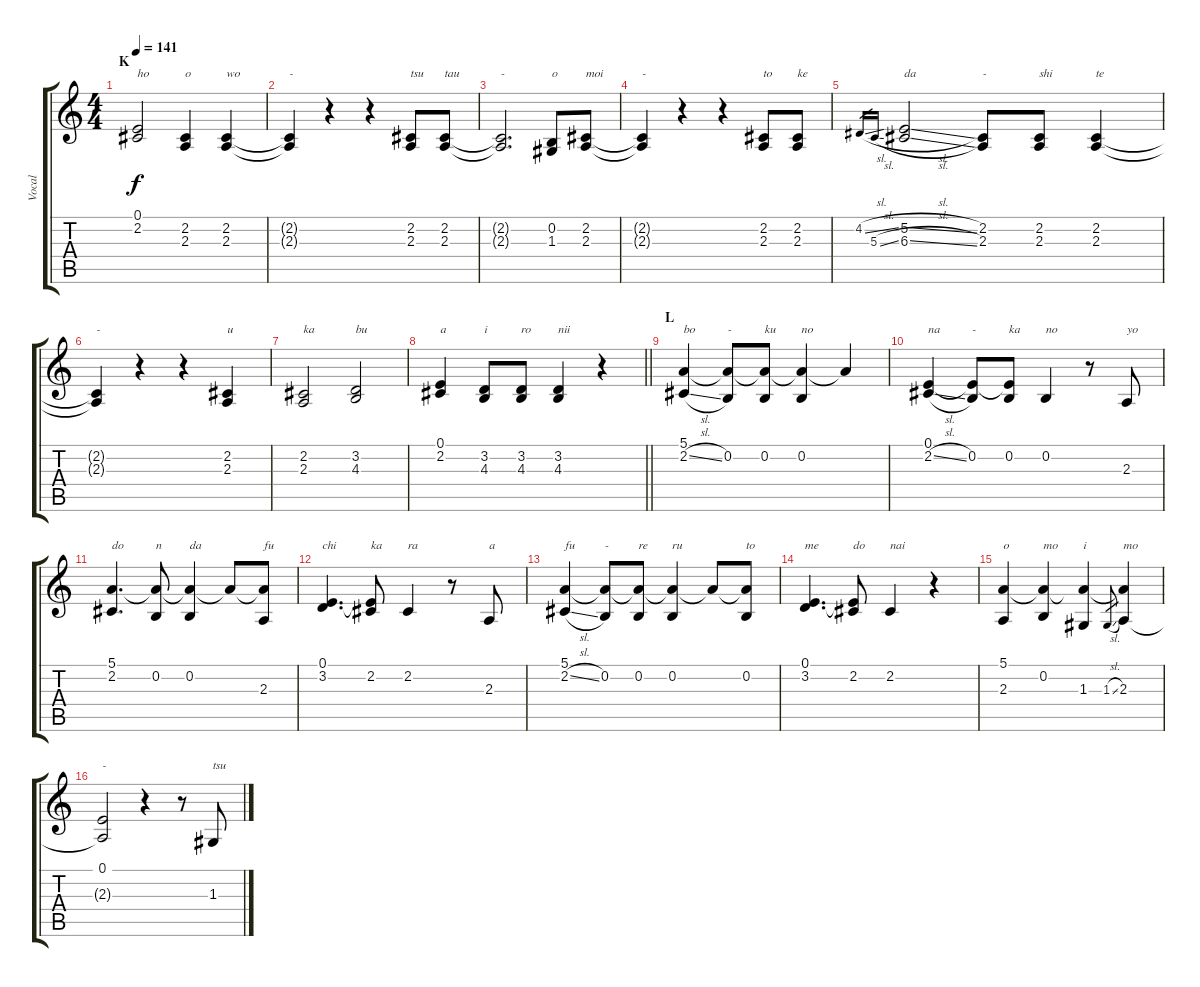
\track ("Vocal" "Vocal") {instrument clarinet}
\staff {score tabs}
\tuning (E4 B3 G3 D3 A2 E2) {hide}
\ts (4 4)
\section ("" "K")
\tempo 141
\clef g2
\ks c
(0.1 2.2).2{txt "ho" dy f} (2.2 2.3).4{txt "o"} (2.2 2.3).4{txt "wo"} |
(2.2{t} 2.3{t}).4{txt "-"} r.4 r.4 (2.2 2.3).8{txt "tsu"} (2.2 2.3).8{txt "tau"} |
(2.2{t} 2.3{t}).2{d txt "-"} (0.2 1.3).8{txt "o"} (2.2 2.3).8{txt "moi"} |
(2.2{t} 2.3{t}).4{txt "-"} r.4 r.4 (2.2 2.3).8{txt "to"} (2.2 2.3).8{txt "ke"} |
4.2{sl}.16{gr} 5.3{sl}.16{gr} (5.2{sl} 6.3{sl}).2{txt "da"} (2.2 2.3).8{txt "-"} (2.2 2.3).8{txt "shi"} (2.2 2.3).4{txt "te"} |
(2.2{t} 2.3{t}).4{txt "-"} r.4 r.4 (2.2 2.3).4{txt "u"} |
(2.2 2.3).2{txt "ka"} (3.2 4.3).2{txt "bu"} |
\barLineRight lightlight
(0.1 2.2).4{txt "a"} (3.2 4.3).8{txt "i"} (3.2 4.3).8{txt "ro"} (3.2 4.3).4{txt "nii"} r.4 |
\section ("" "L")
(5.1 2.2{sl}).4{txt "bo"} (5.1{t} 0.2).8{txt "-"} (5.1{t} 0.2).8{txt "ku"} (5.1{t} 0.2).4{txt "no"} 5.1{t}.4 |
(0.1 2.2{sl}).4{txt "na"} (0.1{t} 0.2).8{txt "-"} (0.1{t} 0.2).8{txt "ka"} 0.2.4{txt "no"} r.8 2.3.8{txt "yo"} |
(5.1 2.2).4{d txt "do"} (5.1{t} 0.2).8{txt "n"} (5.1{t} 0.2).4{txt "da"} 5.1{t}.8 (5.1{t} 2.3).8{txt "fu"} |
(0.1 3.2).4{d txt "chi"} (0.1{t} 2.2).8{txt "ka"} 2.2.4{txt "ra"} r.8 2.3.8{txt "a"} |
(5.1 2.2{sl}).4{txt "fu"} (5.1{t} 0.2).8{txt "-"} (5.1{t} 0.2).8{txt "re"} (5.1{t} 0.2).4{txt "ru"} 5.1{t}.8 (5.1{t} 0.2).8{txt "to"} |
(0.1 3.2).4{d txt "me"} (0.1{t} 2.2).8{txt "do"} 2.2.4{txt "nai"} r.4 |
(5.1 2.3).4{txt "o"} (5.1{t} 0.2).4{txt "mo"} (5.1{t} 1.3).4{txt "i"} 1.3{sl}.8{gr} (5.1{t} 2.3).4{txt "mo"} |
(0.1 2.3{t}).2{txt "-"} r.4 r.8 1.3.8{txt "tsu"}
